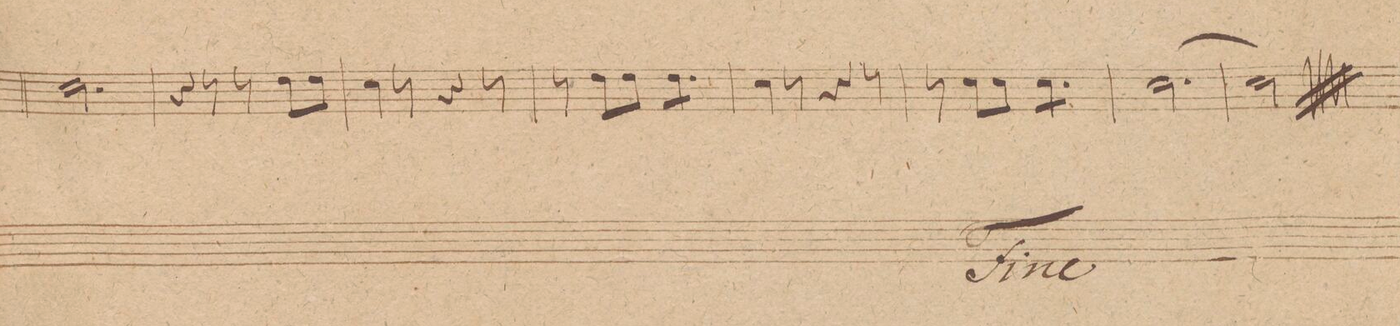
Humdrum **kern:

**kern
*I"Clarino 1mo in C.
*clefG2
*k[]
*M6/8
2.cc\
=78
4r
8r
8r
8dd\L
8dd\J
=79
4cc\
8r
4r
8r
=80
8r
8dd\L
8dd\J
*tremolo
8dd\L
8dd\
8dd\J
*Xtremolo
=81
4cc\
8r
4r
8r
=82
8r
8cc\L
8cc\J
*tremolo
8cc\L
8cc\
8cc\J
*Xtremolo
=83
[2.cc\
=84
2cc\]
8ryy
8ryy
==
*-
